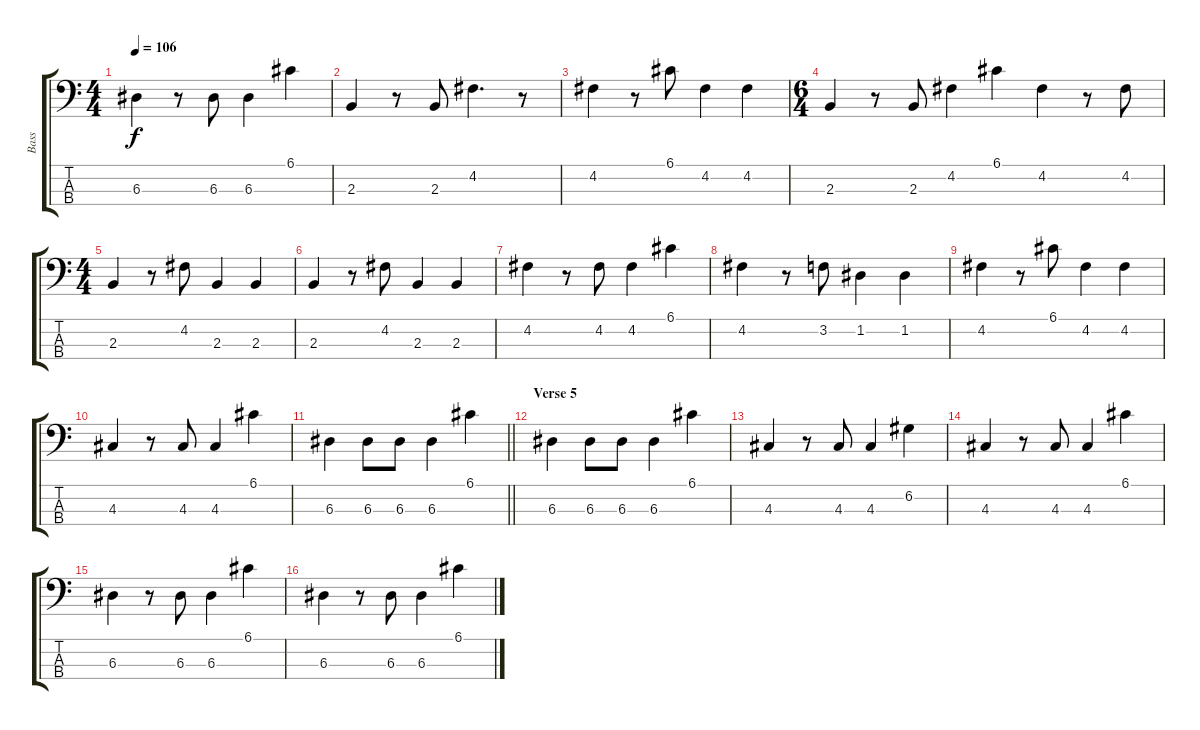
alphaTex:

\track ("Bass" "Bass") {instrument electricbassfinger}
\staff {score tabs}
\tuning (G2 D2 A1 E1) {hide}
\ts (4 4)
\tempo 106
\clef f4
\ks c
6.3.4{dy f} r.8 6.3.8 6.3.4 6.1.4 |
2.3.4 r.8 2.3.8 4.2.4{d} r.8 |
4.2.4 r.8 6.1.8 4.2.4 4.2.4 |
\ts (6 4)
2.3.4 r.8 2.3.8 4.2.4 6.1.4 4.2.4 r.8 4.2.8 |
\ts (4 4)
2.3.4 r.8 4.2.8 2.3.4 2.3.4 |
2.3.4 r.8 4.2.8 2.3.4 2.3.4 |
4.2.4 r.8 4.2.8 4.2.4 6.1.4 |
4.2.4 r.8 3.2.8 1.2.4 1.2.4 |
4.2.4 r.8 6.1.8 4.2.4 4.2.4 |
4.3.4 r.8 4.3.8 4.3.4 6.1.4 |
\barLineRight lightlight
6.3.4 6.3.8 6.3.8 6.3.4 6.1.4 |
\section ("" "Verse 5")
6.3.4 6.3.8 6.3.8 6.3.4 6.1.4 |
4.3.4 r.8 4.3.8 4.3.4 6.2.4 |
4.3.4 r.8 4.3.8 4.3.4 6.1.4 |
6.3.4 r.8 6.3.8 6.3.4 6.1.4 |
6.3.4 r.8 6.3.8 6.3.4 6.1.4
